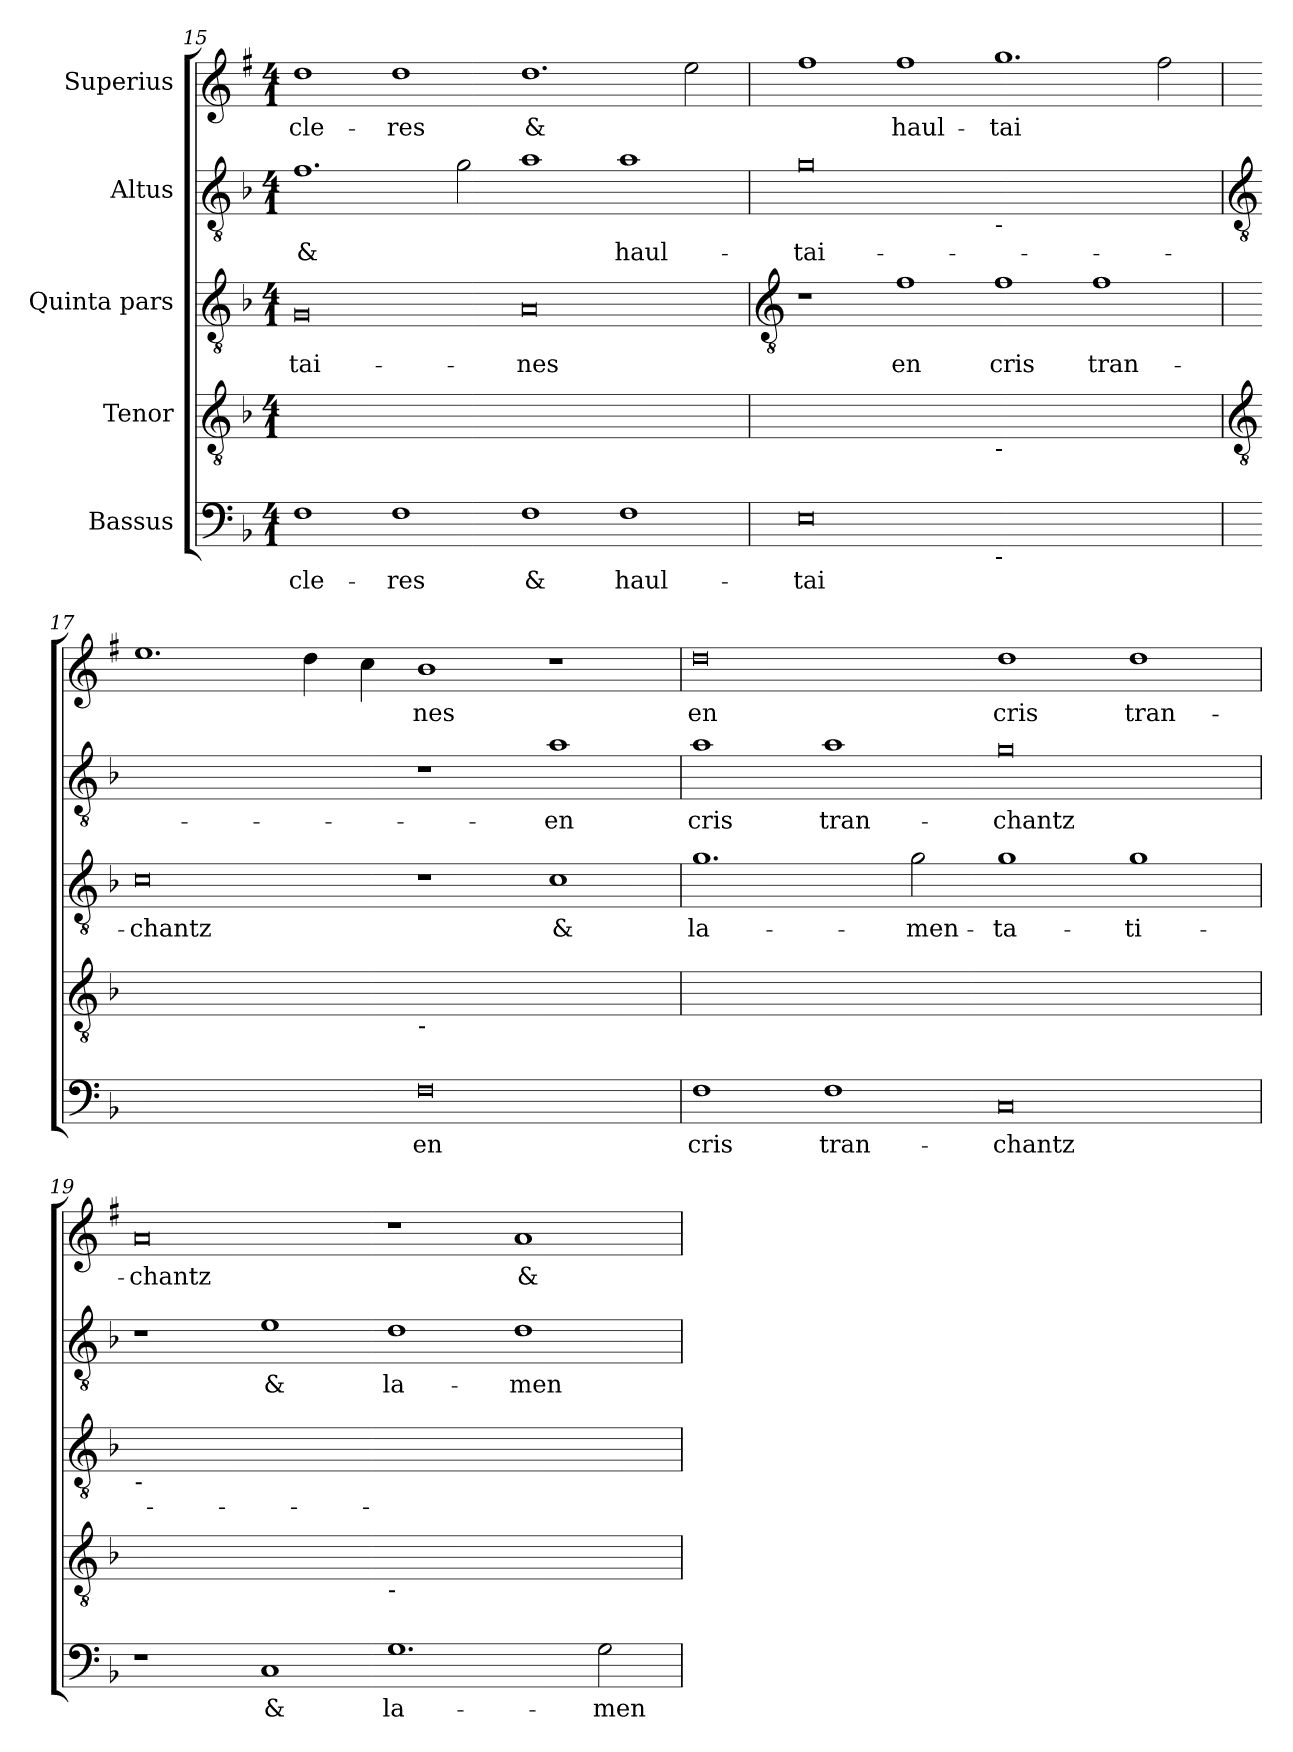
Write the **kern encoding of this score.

**kern	**text	**kern	**text	**kern	**text	**kern	**text	**kern	**text
*part5	*part5	*part4	*part4	*part3	*part3	*part2	*part2	*part1	*part1
*staff5	*staff5	*staff4	*staff4	*staff3	*staff3	*staff2	*staff2	*staff1	*staff1
*I"Bassus	*	*I"Tenor	*	*I"Quinta pars	*	*I"Altus	*	*I"Superius	*
*clefF4	*	*clefGv2	*	*clefGv2	*	*clefGv2	*	*clefG2	*
*	*	*	*	*	*	*	*	*ITrd1c2	*
*k[b-]	*	*k[b-]	*	*k[b-]	*	*k[b-]	*	*k[b-]	*
*F:	*	*F:	*	*F:	*	*F:	*	*F:	*
*M4/1	*	*M4/1	*	*M4/1	*	*M4/1	*	*M4/1	*
=15	=15	=15	=15	=15	=15	=15	=15	=15	=15
!	!LO:LY:b	!	!	!	!LO:LY:b	!	!LO:LY:b	!	!LO:LY:b
1F	cle-	0cyy_	.	0G	-tai-	1.f	&	1cc	cle-
!	!LO:LY:b	!	!	!	!	!	!	!	!LO:LY:b
1F	-res	.	.	.	.	.	.	1cc	-res
.	.	.	.	.	.	2g	.	.	.
!	!LO:LY:b	!	!	!	!LO:LY:b	!	!	!	!LO:LY:b
1F	&	0cyy_	.	0A	-nes	1a	.	1.cc	&
!	!LO:LY:b	!	!	!	!	!	!LO:LY:b	!	!
1F	haul-	.	.	.	.	1a	haul-	.	.
.	.	.	.	.	.	.	.	2dd	.
!!LO:LB:g=z
=16	=16	=16	=16	=16	=16	=16	=16	=16	=16
*	*	*	*	*clefGv2	*	*	*	*	*
!	!LO:LY:b	!	!	!	!	!	!LO:LY:b	!	!
0E	-tai	0cyy]	.	1r	.	0g	-tai-	1ee	.
!	!	!	!	!	!LO:LY:b	!	!	!	!LO:LY:b
.	.	.	.	1f	en	.	.	1ee	haul-
!	!	!	!	!	!	!LO:TX:b:t=-	!	!	!
!	!	!LO:TX:b:t=-	!	!	!	!	!	!	!
!LO:TX:b:t=-	!	!	!	!	!	!	!	!	!
!	!LO:LY:b	!	!	!	!LO:LY:b	!	!LO:LY:b	!	!LO:LY:b
[0Dyy	nes	[0dyy	.	1f	cris	[0fyy	-nes	1.ff	-tai
!	!	!	!	!	!LO:LY:b	!	!	!	!
.	.	.	.	1f	tran-	.	.	.	.
.	.	.	.	.	.	.	.	2ee	.
!!LO:LB:g=z
=17	=17	=17	=17	=17	=17	=17	=17	=17	=17
*	*	*clefGv2	*	*	*	*clefGv2	*	*	*
!	!	!	!	!	!LO:LY:b	!	!	!	!
0Dyy]	.	0dyy]	.	0c	-chantz	0fyy]	.	1.dd	.
.	.	.	.	.	.	.	.	4cc	.
.	.	.	.	.	.	.	.	4b-	.
!	!	!LO:TX:b:t=-	!	!	!	!	!	!	!
!	!LO:LY:b	!	!LO:LY:b	!	!	!	!	!	!LO:LY:b
0F	en	[0cyy	is	1r	.	1r	.	1a	nes
!	!	!	!	!	!LO:LY:b	!	!LO:LY:b	!	!
.	.	.	.	1c	&	1a	en	1r	.
=18	=18	=18	=18	=18	=18	=18	=18	=18	=18
!	!LO:LY:b	!	!	!	!LO:LY:b	!	!LO:LY:b	!	!LO:LY:b
1F	cris	0cyy_	.	1.g	la-	1a	cris	0cc	en
!	!LO:LY:b	!	!	!	!	!	!LO:LY:b	!	!
1F	tran-	.	.	.	.	1a	tran-	.	.
!	!	!	!	!	!LO:LY:b	!	!	!	!
.	.	.	.	2g	-men-	.	.	.	.
!	!LO:LY:b	!	!	!	!LO:LY:b	!	!LO:LY:b	!	!LO:LY:b
0C	-chantz	0cyy_	.	1g	-ta-	0g	-chantz	1cc	cris
!	!	!	!	!	!LO:LY:b	!	!	!	!LO:LY:b
.	.	.	.	1g	-ti-	.	.	1cc	tran-
=19	=19	=19	=19	=19	=19	=19	=19	=19	=19
!	!	!	!	!LO:TX:b:t=-	!	!	!	!	!
!	!	!	!	!	!LO:LY:b	!	!	!	!LO:LY:b
1r	.	0cyy]	.	[0dyy	-ons,	1r	.	0g	-chantz
!	!LO:LY:b	!	!	!	!	!	!LO:LY:b	!	!
1C	&	.	.	.	.	1e	&	.	.
!	!	!LO:TX:b:t=-	!	!	!	!	!	!	!
!	!LO:LY:b	!	!	!	!	!	!LO:LY:b	!	!
1.G	la-	[0B-yy	.	0dyy]	.	1d	la-	1r	.
!	!	!	!	!	!	!	!LO:LY:b	!	!LO:LY:b
.	.	.	.	.	.	1d	-men-	1g	&
!	!LO:LY:b	!	!	!	!	!	!	!	!
2G	-men-	.	.	.	.	.	.	.	.
=	=	=	=	=	=	=	=	=	=
*-	*-	*-	*-	*-	*-	*-	*-	*-	*-
